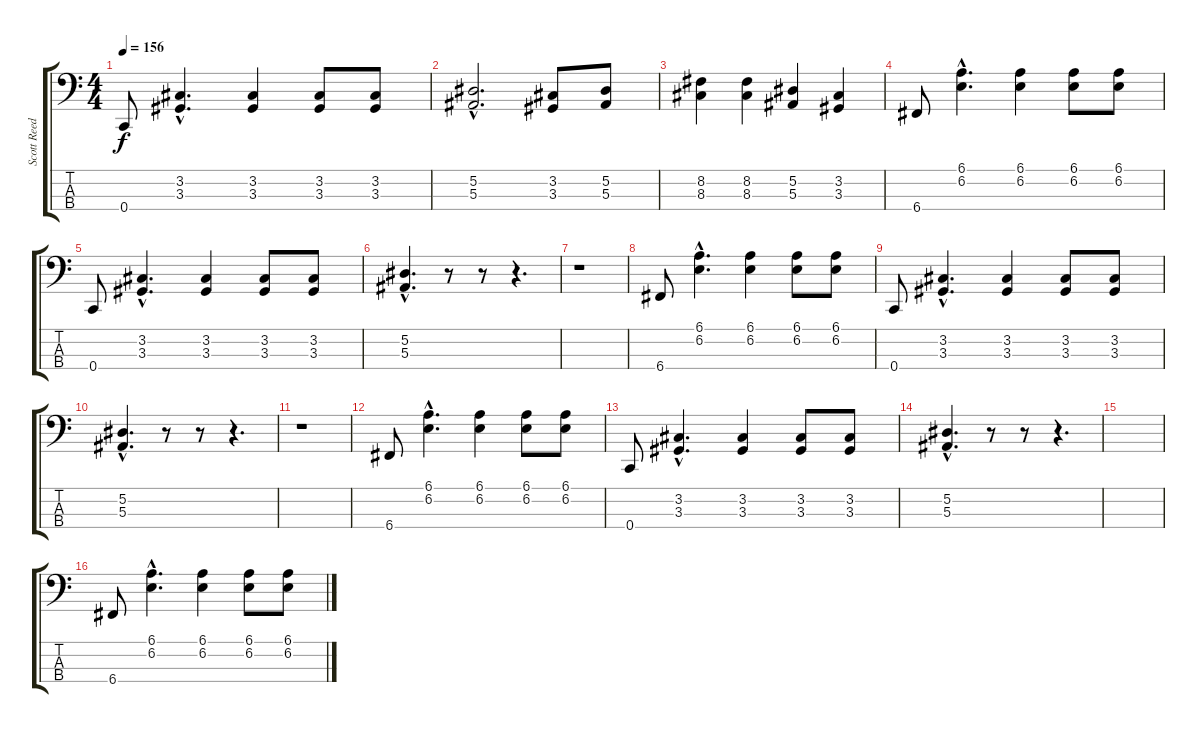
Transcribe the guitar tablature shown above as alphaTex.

\track ("Scott Reeder" "Scott Reed") {instrument slapbass2}
\staff {score tabs}
\tuning (Eb2 Bb1 F1 C1) {hide}
\ts (4 4)
\tempo 156
\clef f4
\ks c
0.4.8{dy f} (3.2{hac} 3.3{hac}).4{d} (3.2 3.3).4 (3.2 3.3).8 (3.2 3.3).8 |
(5.2{hac} 5.3{hac}).2{d} (3.2 3.3).8 (5.2 5.3).8 |
(8.2 8.3).4 (8.2 8.3).4 (5.2 5.3).4 (3.2 3.3).4 |
6.4.8 (6.1{hac} 6.2{hac}).4{d} (6.1 6.2).4 (6.1 6.2).8 (6.1 6.2).8 |
0.4.8 (3.2{hac} 3.3{hac}).4{d} (3.2 3.3).4 (3.2 3.3).8 (3.2 3.3).8 |
(5.2{hac} 5.3{hac}).4{d} r.8 r.8 r.4{d} |
r.1 |
6.4.8 (6.1{hac} 6.2{hac}).4{d} (6.1 6.2).4 (6.1 6.2).8 (6.1 6.2).8 |
0.4.8 (3.2{hac} 3.3{hac}).4{d} (3.2 3.3).4 (3.2 3.3).8 (3.2 3.3).8 |
(5.2{hac} 5.3{hac}).4{d} r.8 r.8 r.4{d} |
r.1 |
6.4.8 (6.1{hac} 6.2{hac}).4{d} (6.1 6.2).4 (6.1 6.2).8 (6.1 6.2).8 |
0.4.8 (3.2{hac} 3.3{hac}).4{d} (3.2 3.3).4 (3.2 3.3).8 (3.2 3.3).8 |
(5.2{hac} 5.3{hac}).4{d} r.8 r.8 r.4{d} |
|
6.4.8 (6.1{hac} 6.2{hac}).4{d} (6.1 6.2).4 (6.1 6.2).8 (6.1 6.2).8
